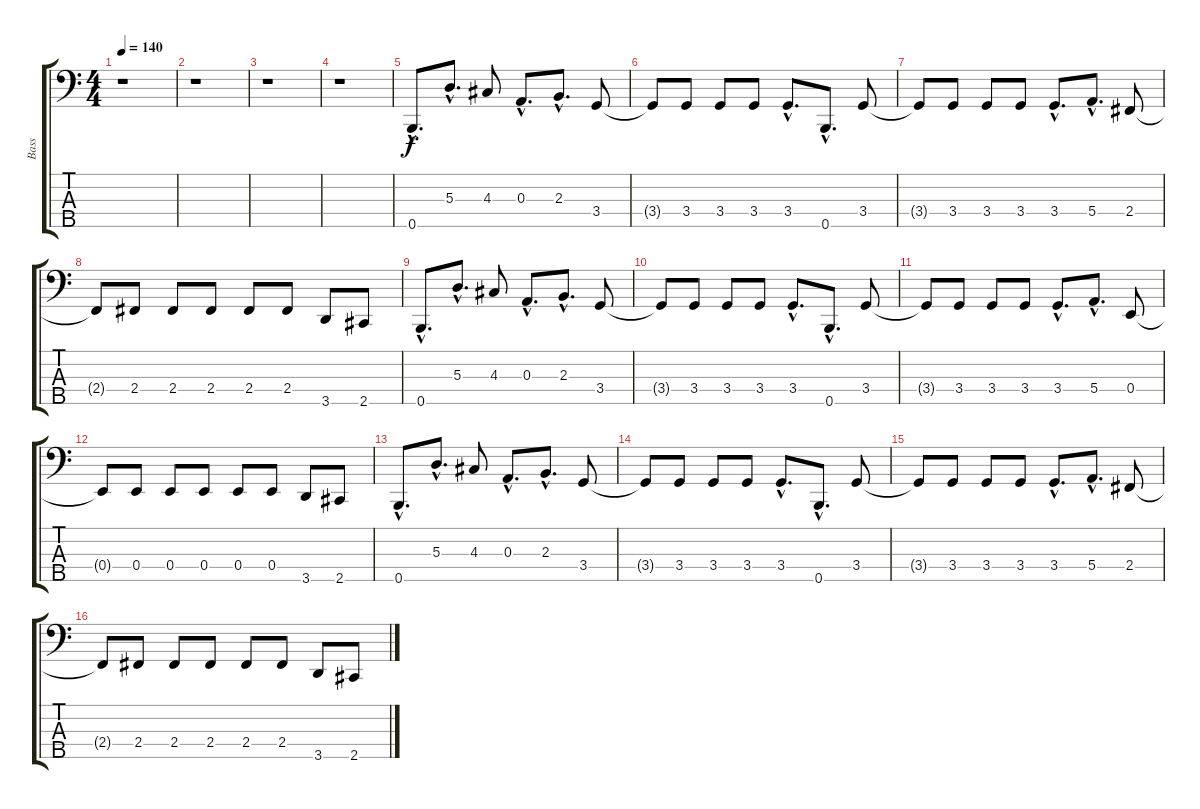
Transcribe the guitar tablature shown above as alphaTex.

\track ("Bass" "Bass") {instrument electricbasspick}
\staff {score tabs}
\tuning (G2 D2 A1 E1 B0) {hide}
\ts (4 4)
\tempo 140
\clef f4
\ks c
r.1{dy f instrument electricbasspick} |
r.1 |
r.1 |
r.1 |
0.5{hac}.8{d} 5.3{hac}.8{d} 4.3.8 0.3{hac}.8{d} 2.3{hac}.8{d} 3.4.8 |
3.4{t}.8 3.4.8 3.4.8 3.4.8 3.4{hac}.8{d} 0.5{hac}.8{d} 3.4.8 |
3.4{t}.8 3.4.8 3.4.8 3.4.8 3.4{hac}.8{d} 5.4{hac}.8{d} 2.4.8 |
2.4{t}.8 2.4.8 2.4.8 2.4.8 2.4.8 2.4.8 3.5.8 2.5.8 |
0.5{hac}.8{d} 5.3{hac}.8{d} 4.3.8 0.3{hac}.8{d} 2.3{hac}.8{d} 3.4.8 |
3.4{t}.8 3.4.8 3.4.8 3.4.8 3.4{hac}.8{d} 0.5{hac}.8{d} 3.4.8 |
3.4{t}.8 3.4.8 3.4.8 3.4.8 3.4{hac}.8{d} 5.4{hac}.8{d} 0.4.8 |
0.4{t}.8 0.4.8 0.4.8 0.4.8 0.4.8 0.4.8 3.5.8 2.5.8 |
0.5{hac}.8{d} 5.3{hac}.8{d} 4.3.8 0.3{hac}.8{d} 2.3{hac}.8{d} 3.4.8 |
3.4{t}.8 3.4.8 3.4.8 3.4.8 3.4{hac}.8{d} 0.5{hac}.8{d} 3.4.8 |
3.4{t}.8 3.4.8 3.4.8 3.4.8 3.4{hac}.8{d} 5.4{hac}.8{d} 2.4.8 |
2.4{t}.8 2.4.8 2.4.8 2.4.8 2.4.8 2.4.8 3.5.8 2.5.8
